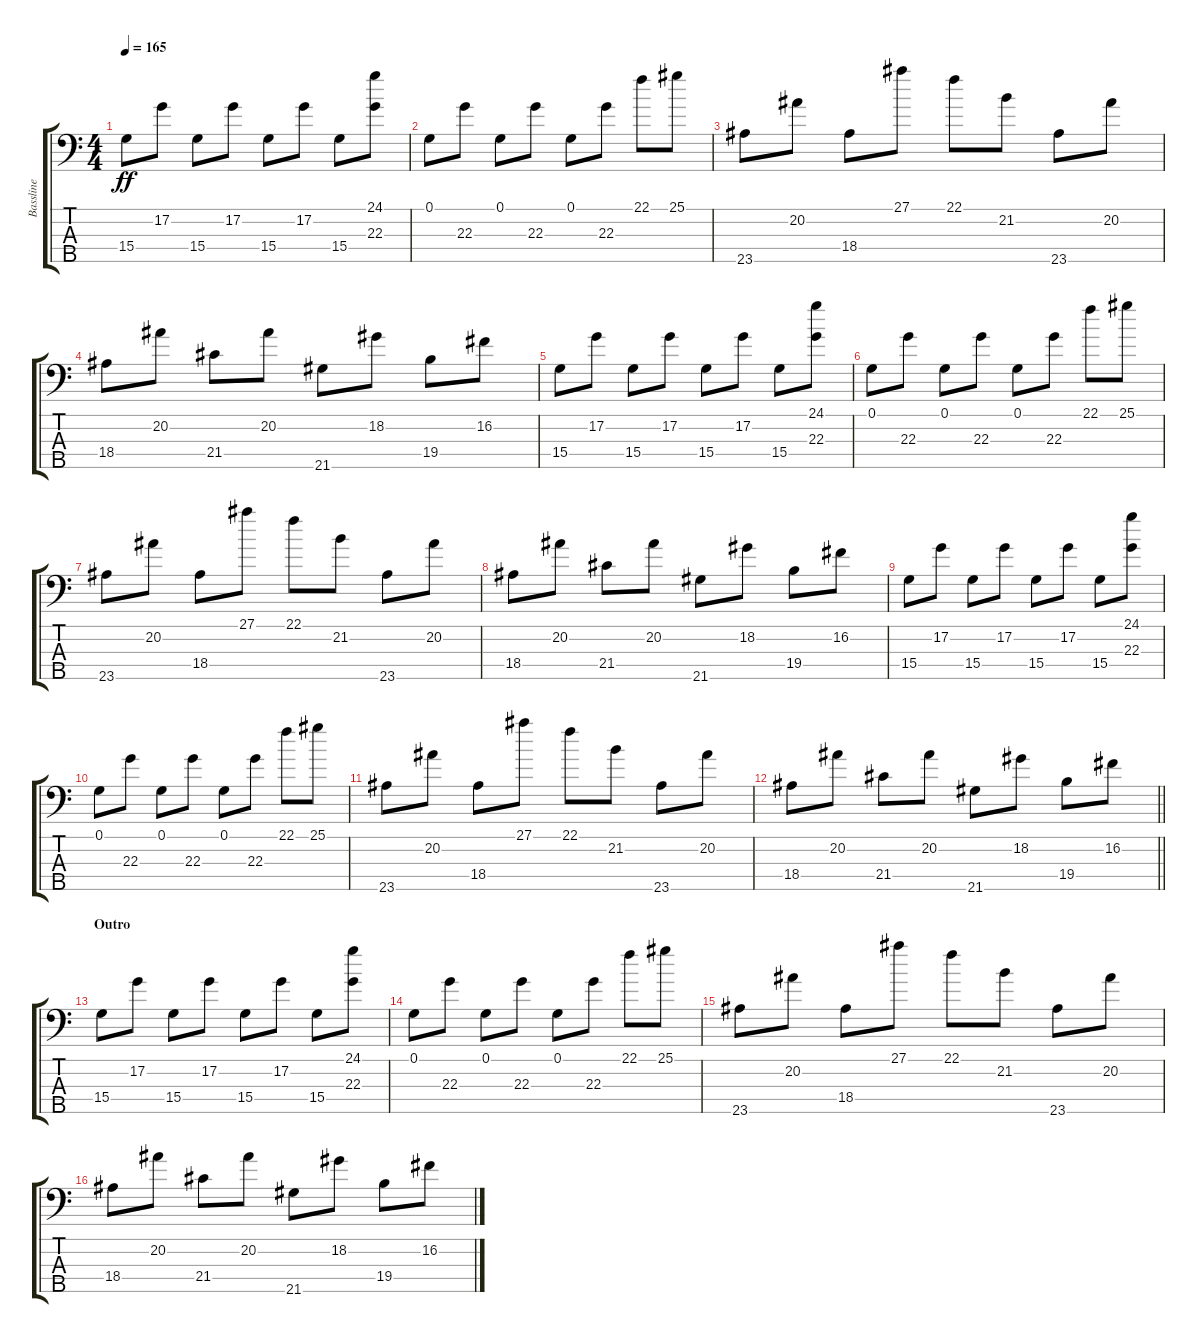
\track ("Bassline" "Bassline") {instrument electricbassfinger}
\staff {score tabs}
\tuning (G2 D2 A1 E1 B0) {hide}
\ts (4 4)
\tempo 165
\clef f4
\ks c
15.4.8{dy ff} 17.2.8 15.4.8 17.2.8 15.4.8 17.2.8 15.4.8 (24.1 22.3).8 |
0.1.8 22.3.8 0.1.8 22.3.8 0.1.8 22.3.8 22.1.8 25.1.8 |
23.5.8 20.2.8 18.4.8 27.1.8 22.1.8 21.2.8 23.5.8 20.2.8 |
18.4.8 20.2.8 21.4.8 20.2.8 21.5.8 18.2.8 19.4.8 16.2.8 |
15.4.8 17.2.8 15.4.8 17.2.8 15.4.8 17.2.8 15.4.8 (24.1 22.3).8 |
0.1.8 22.3.8 0.1.8 22.3.8 0.1.8 22.3.8 22.1.8 25.1.8 |
23.5.8 20.2.8 18.4.8 27.1.8 22.1.8 21.2.8 23.5.8 20.2.8 |
18.4.8 20.2.8 21.4.8 20.2.8 21.5.8 18.2.8 19.4.8 16.2.8 |
15.4.8 17.2.8 15.4.8 17.2.8 15.4.8 17.2.8 15.4.8 (24.1 22.3).8 |
0.1.8 22.3.8 0.1.8 22.3.8 0.1.8 22.3.8 22.1.8 25.1.8 |
23.5.8 20.2.8 18.4.8 27.1.8 22.1.8 21.2.8 23.5.8 20.2.8 |
\barLineRight lightlight
18.4.8 20.2.8 21.4.8 20.2.8 21.5.8 18.2.8 19.4.8 16.2.8 |
\section ("" "Outro")
15.4.8 17.2.8 15.4.8 17.2.8 15.4.8 17.2.8 15.4.8 (24.1 22.3).8 |
0.1.8 22.3.8 0.1.8 22.3.8 0.1.8 22.3.8 22.1.8 25.1.8 |
23.5.8 20.2.8 18.4.8 27.1.8 22.1.8 21.2.8 23.5.8 20.2.8 |
18.4.8 20.2.8 21.4.8 20.2.8 21.5.8 18.2.8 19.4.8 16.2.8
